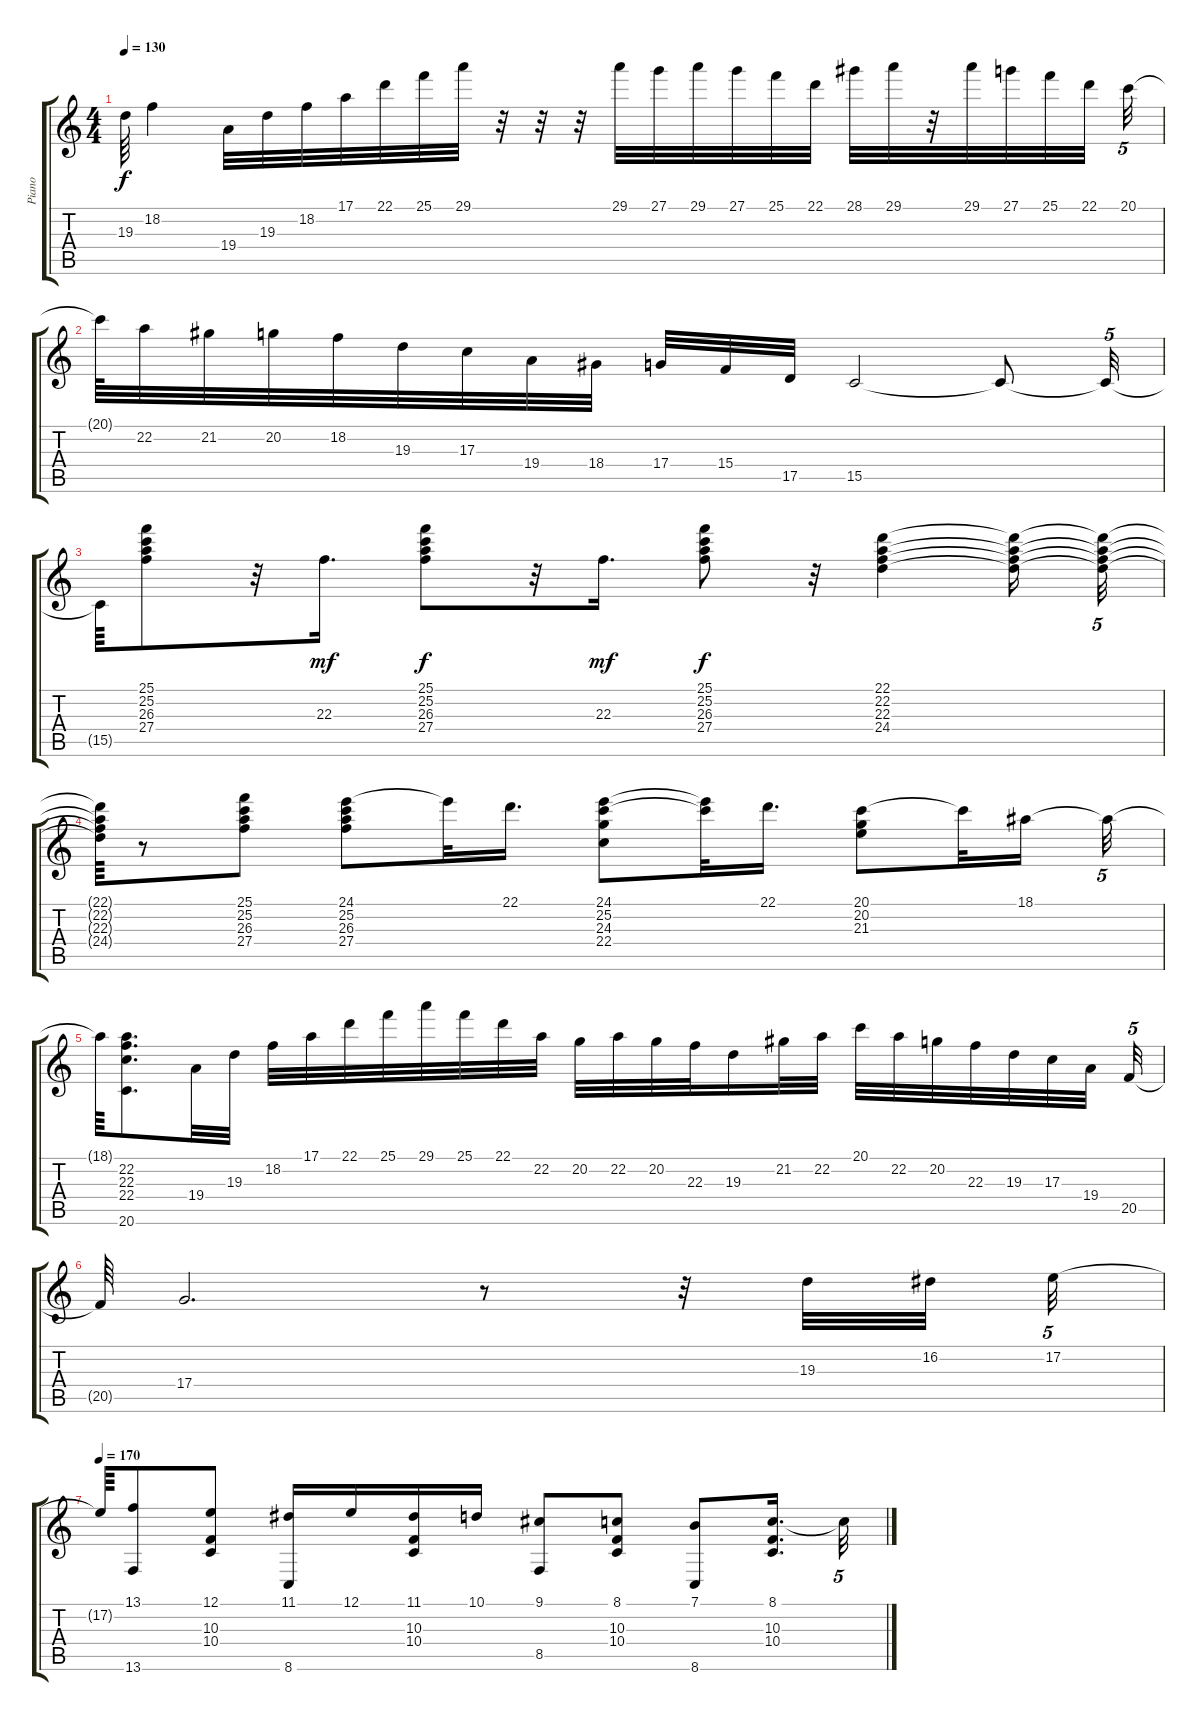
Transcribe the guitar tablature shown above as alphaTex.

\track ("Piano" "Piano") {instrument acousticgrandpiano}
\staff {score tabs}
\tuning (E4 B3 G3 D3 A2 E2) {hide}
\ts (4 4)
\tempo 130
\clef g2
\ks c
19.3{t}.64{dy f} 18.2.4 19.4.32 19.3.32 18.2.32 17.1.32 22.1.32 25.1.32 29.1.32 r.32 r.32 r.32 29.1.32 27.1.32 29.1.32 27.1.32 25.1.32 22.1.32 28.1.32 29.1.32 r.32 29.1.32 27.1.32 25.1.32 22.1.32 20.1.32{tu (5 4)} |
20.1{t}.64 22.2.32 21.2.32 20.2.32 18.2.32 19.3.32 17.3.32 19.4.32 18.4.32 17.4.32 15.4.32 17.5.32 15.5.2 15.5{t}.8 15.5{t}.32{tu (5 4)} |
15.5{t}.64 (25.1 25.2 26.3 27.4).8 r.32 22.3.16{d dy mf} (25.1 25.2 26.3 27.4).8{dy f} r.32 22.3.16{d dy mf} (25.1 25.2 26.3 27.4).8{dy f} r.32 (22.1 22.2 22.3 24.4).4 (22.1{t} 22.2{t} 22.3{t} 24.4{t}).16 (22.1{t} 22.2{t} 22.3{t} 24.4{t}).32{tu (5 4)} |
(22.1{t} 22.2{t} 22.3{t} 24.4{t}).64 r.8 (25.1 25.2 26.3 27.4).8 (24.1 25.2 26.3 27.4).8 24.1{t}.32 22.1.16{d} (24.1 25.2 24.3 22.4).8 (24.1{t} 25.2{t}).32 22.1.16{d} (20.1 20.2 21.3).8 20.1{t}.32 18.1.16 18.1{t}.32{tu (5 4)} |
18.1{t}.64 (22.2 22.3 22.4 20.6).8{d} 19.4.32 19.3.32 18.2.32 17.1.32 22.1.32 25.1.32 29.1.32 25.1.32 22.1.32 22.2.32 20.2.32 22.2.32 20.2.32 22.3.32 19.3.16 21.2.32 22.2.32 20.1.32 22.2.32 20.2.32 22.3.32 19.3.32 17.3.32 19.4.32 20.5.32{tu (5 4)} |
20.5{t}.64 17.4.2{d} r.8 r.32 19.3.32 16.2.32 17.2.32{tu (5 4)} |
\tempo 170
17.2{t}.64 (13.1 13.6).8 (12.1 10.3 10.4).8 (11.1 8.6).16 12.1.16 (11.1 10.3 10.4).16 10.1.16 (9.1 8.5).8 (8.1 10.3 10.4).8 (7.1 8.6).8 (8.1 10.3 10.4).16{d} 8.1{t}.32{tu (5 4)}
